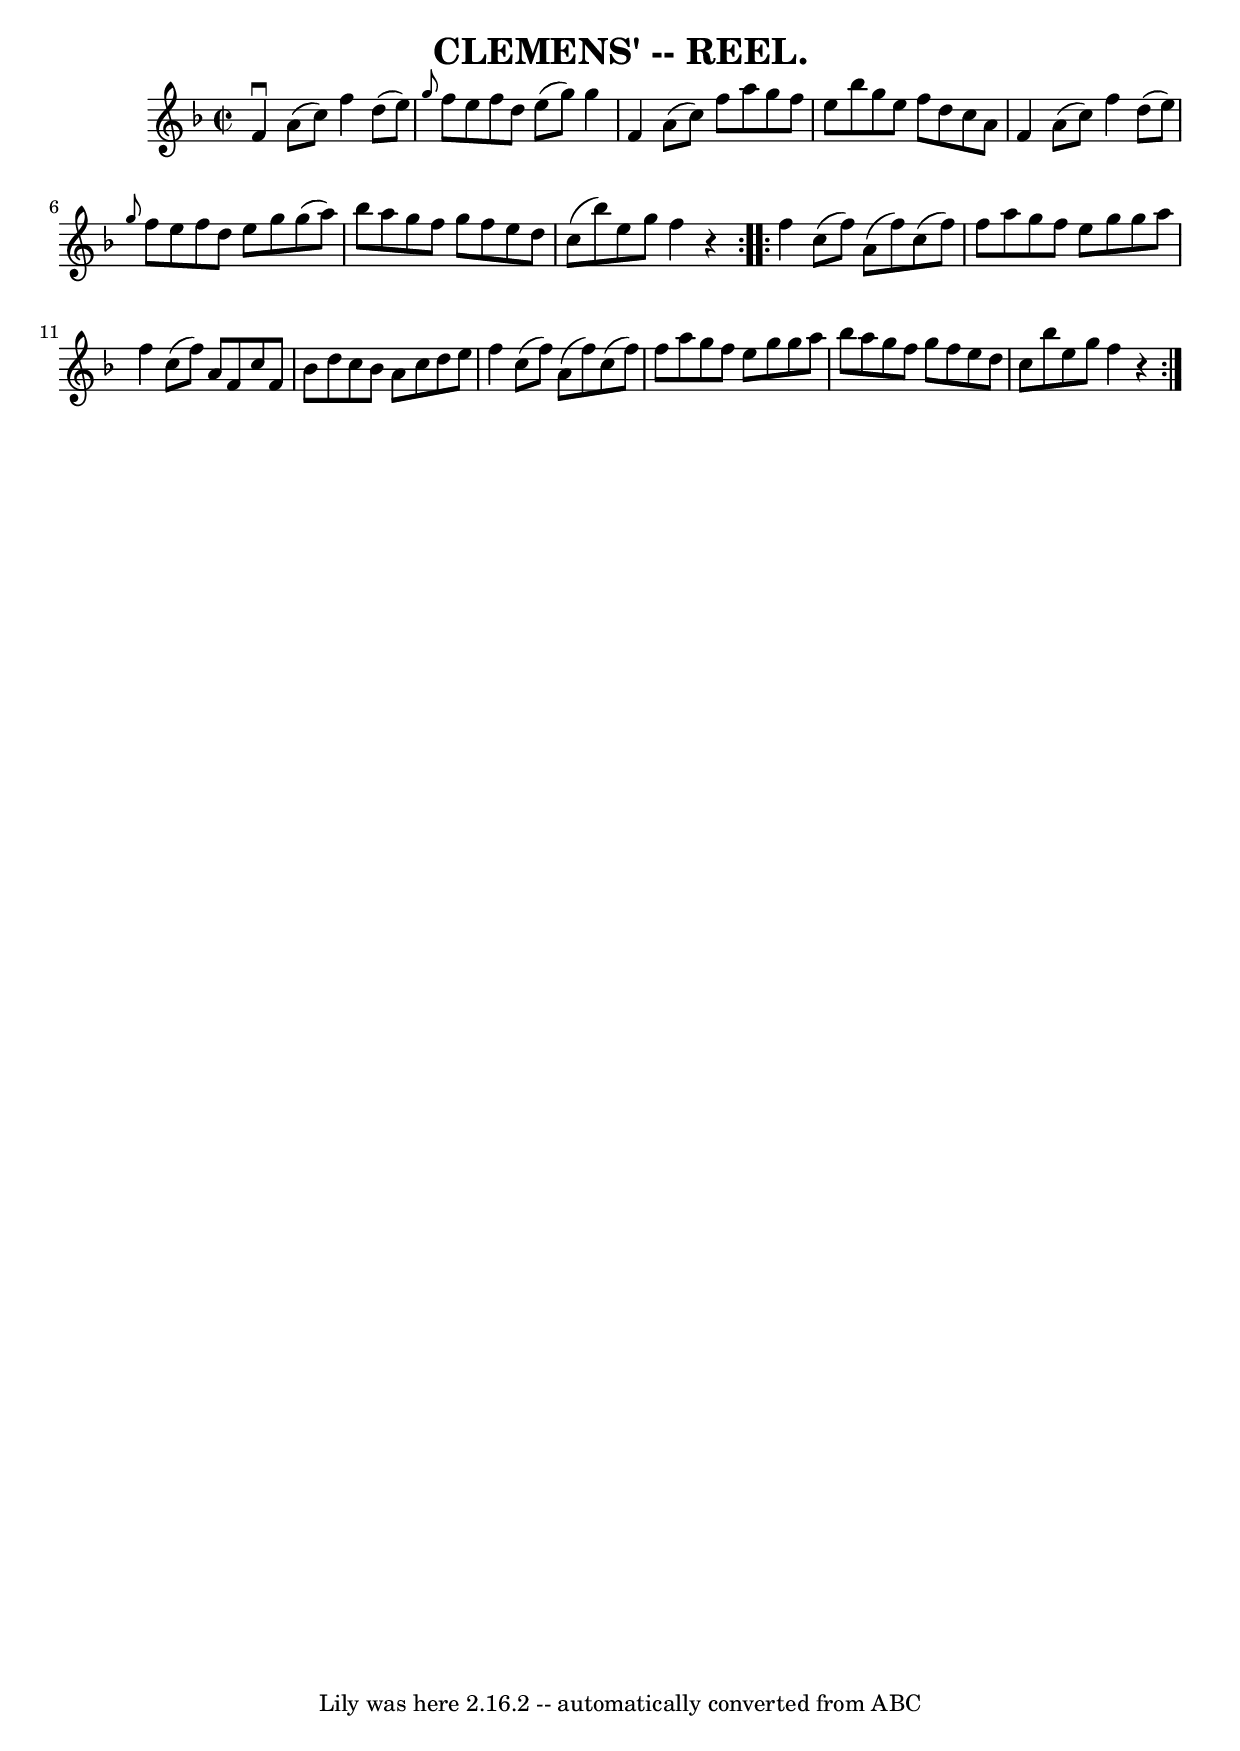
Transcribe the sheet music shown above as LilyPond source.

\version "2.7.40"
\include "Mammoth.ily"
\header {
	crossRefNumber = "4"
	footnotes = ""
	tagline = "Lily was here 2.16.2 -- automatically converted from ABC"
	title = "CLEMENS' -- REEL."
}
voicedefault =  {


\repeat volta 2 {
\override Staff.TimeSignature #'style = #'C
 \time 2/2 \key f \major f'4^\downbow a'8 (c''8) f''4 d''8 (
e''8) |
 \grace { g''8  } f''8 e''8 f''8 d''8 e''8 (
 g''8) g''4  |
 f'4 a'8 (c''8) f''8 a''8 g''8    
f''8  |
 e''8 bes''8 g''8 e''8 f''8 d''8 c''8 a'8  
|
 f'4 a'8 (c''8) f''4 d''8 (e''8) |
 
\grace { g''8  } f''8 e''8 f''8 d''8 e''8 g''8 g''8 (
a''8) |
 bes''8 a''8 g''8 f''8 g''8 f''8 e''8    
d''8  |
 c''8 (bes''8) e''8 g''8 f''4    r4 }     
\repeat volta 2 { f''4 c''8 (f''8) a'8 (f''8) c''8 (
f''8) |
 f''8 a''8 g''8 f''8 e''8 g''8 g''8    
a''8  |
 f''4 c''8 (f''8) a'8 f'8 c''8 f'8  
|
 bes'8 d''8 c''8 bes'8 a'8 c''8 d''8 e''8  
|
 f''4 c''8 (f''8) a'8 (f''8) c''8 (f''8) 
|
 f''8 a''8 g''8 f''8 e''8 g''8 g''8 a''8  
|
 bes''8 a''8 g''8 f''8 g''8 f''8 e''8 d''8  
|
 c''8 bes''8 e''8 g''8 f''4    r4 }   
}

\score{
    <<

	\context Staff="default"
	{
	    \voicedefault 
	}

    >>
	\layout {
	}
	\midi {}
}
